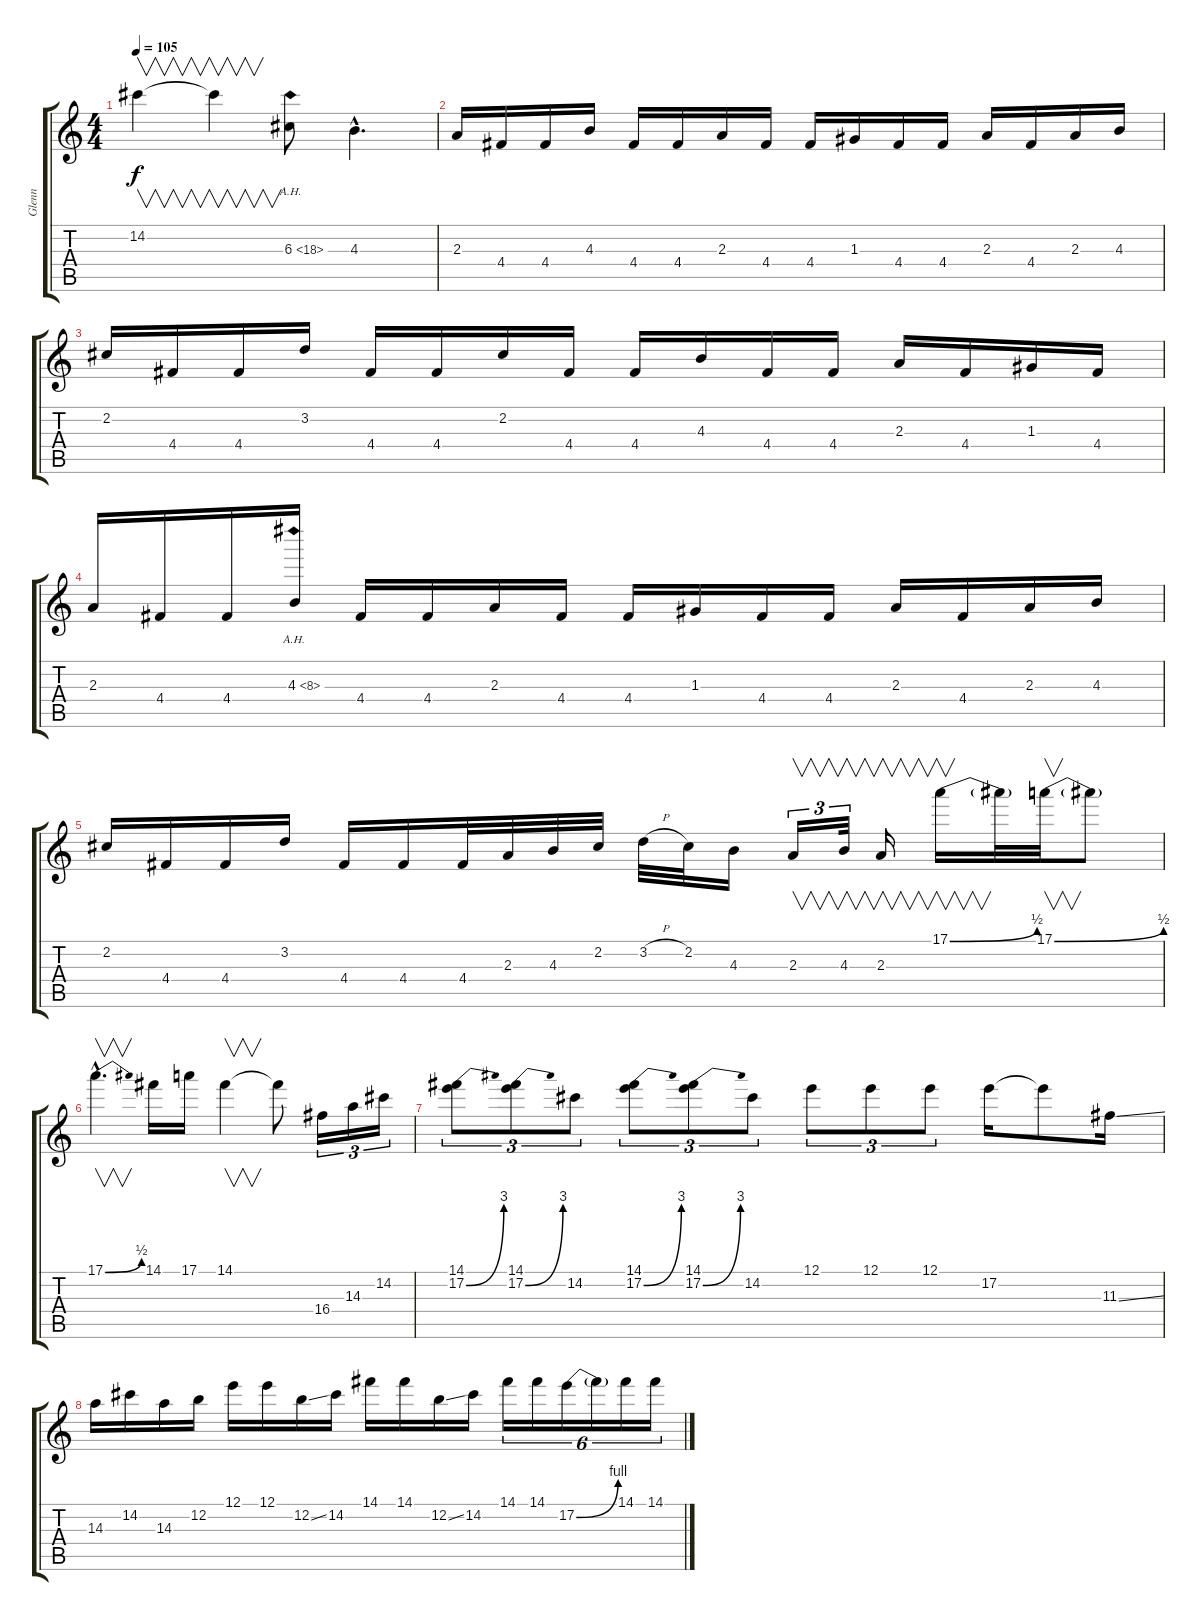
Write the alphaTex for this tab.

\track ("Glenn" "Glenn") {instrument distortionguitar}
\staff {score tabs}
\tuning (E4 B3 G3 D3 A2 E2) {hide}
\ts (4 4)
\tempo 105
\clef g2
\ks c
14.2.4{v dy f} 14.2{t}.4{v} 6.3{ah 12}.8 4.3{hac}.4{d} |
2.3.16 4.4.16 4.4.16 4.3.16 4.4.16 4.4.16 2.3.16 4.4.16 4.4.16 1.3.16 4.4.16 4.4.16 2.3.16 4.4.16 2.3.16 4.3.16 |
2.2.16 4.4.16 4.4.16 3.2.16 4.4.16 4.4.16 2.2.16 4.4.16 4.4.16 4.3.16 4.4.16 4.4.16 2.3.16 4.4.16 1.3.16 4.4.16 |
2.3.16 4.4.16 4.4.16 4.3{ah 4}.16 4.4.16 4.4.16 2.3.16 4.4.16 4.4.16 1.3.16 4.4.16 4.4.16 2.3.16 4.4.16 2.3.16 4.3.16 |
2.2.16 4.4.16 4.4.16 3.2.16 4.4.16 4.4.16 4.4.32 2.3.32 4.3.32 2.2.32 3.2{h}.32 2.2.32 4.3.16 2.3.16{v tu (3 2)} 4.3.32{v tu (3 2)} 2.3.16{v} 17.1{be (bend 0 0 60 2)}.16{v} 17.1{t}.32 17.1{be (bend 0 0 60 2)}.32{v} 17.1{t}.8 |
17.1{be (bend 0 0 60 2) hac}.4{v d} 14.1.16 17.1.16 14.1.4{v} 14.1{t}.8 16.4.16{tu (3 2)} 14.3.16{tu (3 2)} 14.2.16{tu (3 2)} |
(14.1 17.2{be (bend 0 0 60 12)}).8{tu (3 2)} (14.1 17.2{be (bend 0 0 60 12)}).8{tu (3 2)} 14.2.8{tu (3 2)} (14.1 17.2{be (bend 0 0 60 12)}).8{tu (3 2)} (14.1 17.2{be (bend 0 0 60 12)}).8{tu (3 2)} 14.2.8{tu (3 2)} 12.1.8{tu (3 2)} 12.1.8{tu (3 2)} 12.1.8{tu (3 2)} 17.2.16 17.2{t}.8 11.3{ss}.16 |
14.3.16 14.2.16 14.3.16 12.2.16 12.1.16 12.1.16 12.2{ss}.16 14.2.16 14.1.16 14.1.16 12.2{ss}.16 14.2.16 14.1.16{tu (6 4)} 14.1.16{tu (6 4)} 17.2{be (bend 0 0 60 4)}.16{tu (6 4)} 17.2{t}.16{tu (6 4)} 14.1.16{tu (6 4)} 14.1.16{tu (6 4)}
